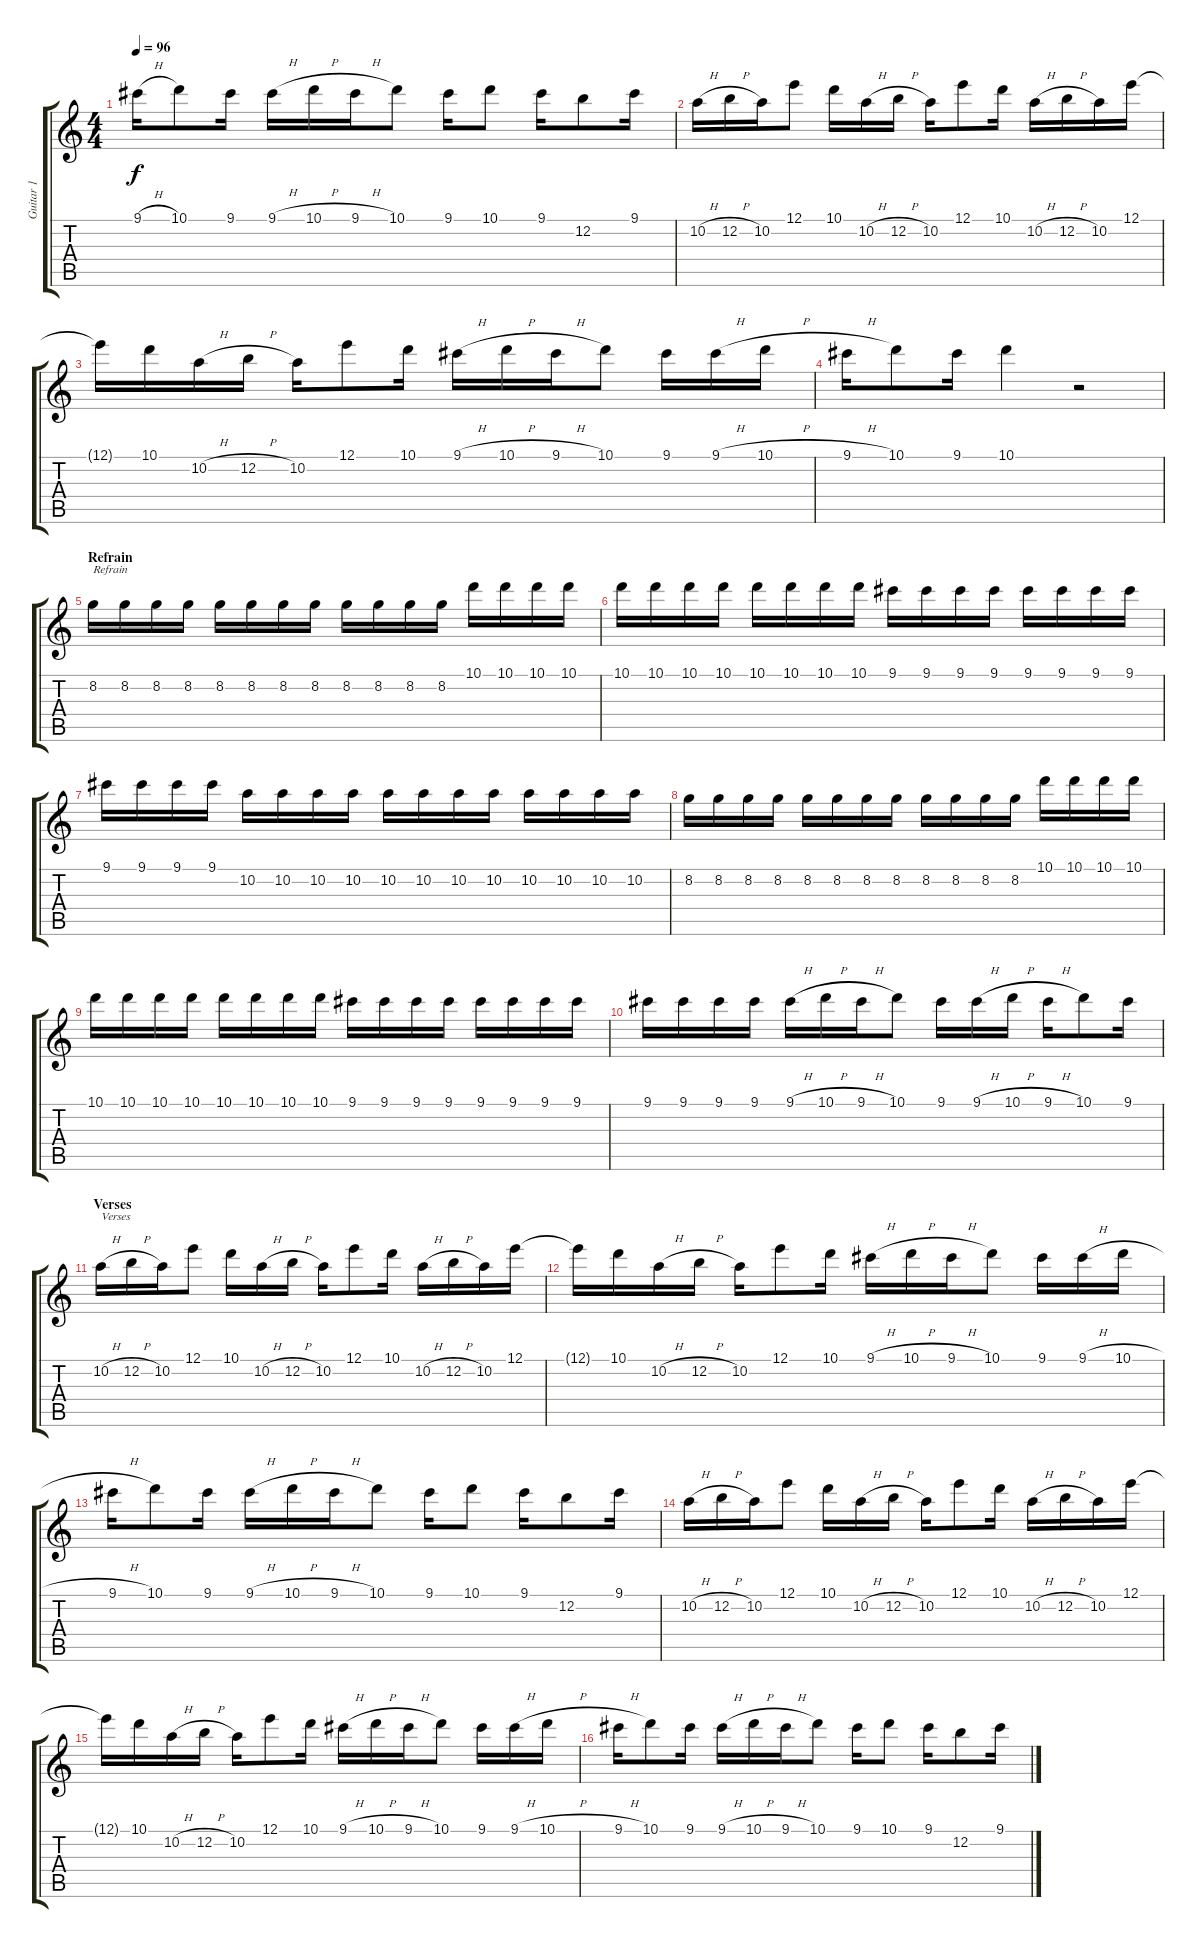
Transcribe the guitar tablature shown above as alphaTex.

\track ("Guitar 1" "Guitar 1") {instrument overdrivenguitar}
\staff {score tabs}
\tuning (E4 B3 G3 D3 A2 E2) {hide}
\ts (4 4)
\tempo 96
\clef g2
\ks c
9.1{h}.16{dy f} 10.1.8 9.1.16 9.1{h}.16 10.1{h}.16 9.1{h}.16 10.1.8 9.1.16 10.1.8 9.1.16 12.2.8 9.1.16 |
10.2{h}.16 12.2{h}.16 10.2.16 12.1.8 10.1.16 10.2{h}.16 12.2{h}.16 10.2.16 12.1.8 10.1.16 10.2{h}.16 12.2{h}.16 10.2.16 12.1.16 |
12.1{t}.16 10.1.16 10.2{h}.16 12.2{h}.16 10.2.16 12.1.8 10.1.16 9.1{h}.16{volume 4} 10.1{h}.16 9.1{h}.16 10.1.8 9.1.16 9.1{h}.16 10.1{h}.16 |
9.1{h}.16 10.1.8 9.1.16 10.1.4 r.2 |
\section ("" "Refrain")
8.2.16{txt "Refrain"} 8.2.16 8.2.16 8.2.16 8.2.16 8.2.16 8.2.16 8.2.16 8.2.16 8.2.16 8.2.16 8.2.16 10.1.16 10.1.16 10.1.16 10.1.16 |
10.1.16 10.1.16 10.1.16 10.1.16 10.1.16 10.1.16 10.1.16 10.1.16 9.1.16 9.1.16 9.1.16 9.1.16 9.1.16 9.1.16 9.1.16 9.1.16 |
9.1.16 9.1.16 9.1.16 9.1.16 10.2.16 10.2.16 10.2.16 10.2.16 10.2.16 10.2.16 10.2.16 10.2.16 10.2.16 10.2.16 10.2.16 10.2.16 |
8.2.16 8.2.16 8.2.16 8.2.16 8.2.16 8.2.16 8.2.16 8.2.16 8.2.16 8.2.16 8.2.16 8.2.16 10.1.16 10.1.16 10.1.16 10.1.16 |
10.1.16 10.1.16 10.1.16 10.1.16 10.1.16 10.1.16 10.1.16 10.1.16 9.1.16 9.1.16 9.1.16 9.1.16 9.1.16 9.1.16 9.1.16 9.1.16 |
9.1.16 9.1.16 9.1.16 9.1.16 9.1{h}.16{volume 5} 10.1{h}.16 9.1{h}.16 10.1.8 9.1.16 9.1{h}.16 10.1{h}.16 9.1{h}.16 10.1.8 9.1.16 |
\section ("" "Verses")
10.2{h}.16{txt "Verses" volume 7} 12.2{h}.16 10.2.16 12.1.8 10.1.16 10.2{h}.16 12.2{h}.16 10.2.16 12.1.8 10.1.16 10.2{h}.16 12.2{h}.16 10.2.16 12.1.16 |
12.1{t}.16 10.1.16 10.2{h}.16 12.2{h}.16 10.2.16 12.1.8 10.1.16 9.1{h}.16 10.1{h}.16 9.1{h}.16 10.1.8 9.1.16 9.1{h}.16 10.1{h}.16 |
9.1{h}.16 10.1.8 9.1.16 9.1{h}.16 10.1{h}.16 9.1{h}.16 10.1.8 9.1.16 10.1.8 9.1.16 12.2.8 9.1.16 |
10.2{h}.16 12.2{h}.16 10.2.16 12.1.8 10.1.16 10.2{h}.16 12.2{h}.16 10.2.16 12.1.8 10.1.16 10.2{h}.16 12.2{h}.16 10.2.16 12.1.16 |
12.1{t}.16 10.1.16 10.2{h}.16 12.2{h}.16 10.2.16 12.1.8 10.1.16 9.1{h}.16 10.1{h}.16 9.1{h}.16 10.1.8 9.1.16 9.1{h}.16 10.1{h}.16 |
9.1{h}.16 10.1.8 9.1.16 9.1{h}.16 10.1{h}.16 9.1{h}.16 10.1.8 9.1.16 10.1.8 9.1.16 12.2.8 9.1.16
